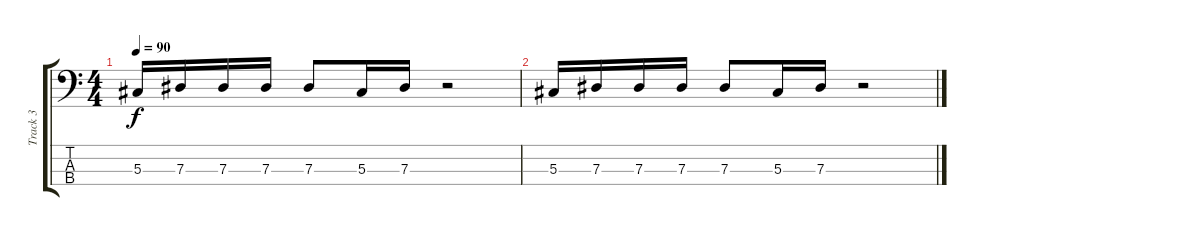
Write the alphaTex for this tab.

\track ("Track 3" "Track 3") {instrument electricbasspick}
\staff {score tabs}
\tuning (Gb2 Db2 Ab1 Eb1) {hide}
\ts (4 4)
\tempo 90
\clef f4
\ks c
5.3.16{dy f} 7.3.16 7.3.16 7.3.16 7.3.8 5.3.16 7.3.16 r.2 |
5.3.16 7.3.16 7.3.16 7.3.16 7.3.8 5.3.16 7.3.16 r.2
